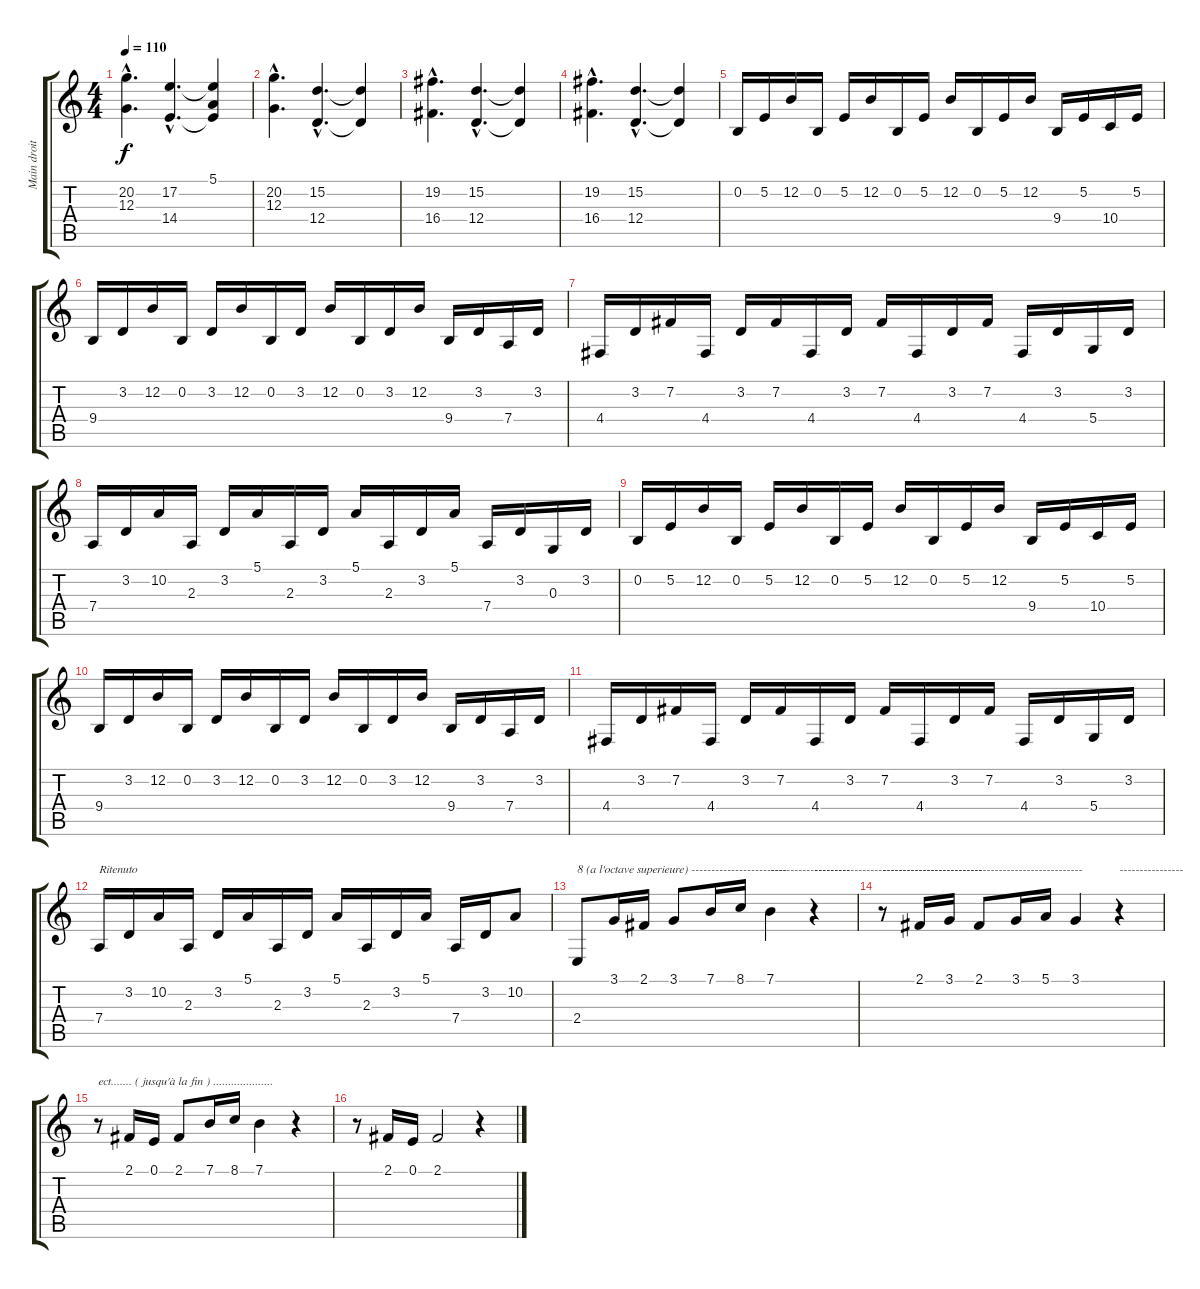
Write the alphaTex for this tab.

\track ("Main droite" "Main droit") {instrument acousticgrandpiano}
\staff {score tabs}
\tuning (E4 B3 G3 D3 A2 E2) {hide}
\ts (4 4)
\tempo 110
\clef g2
\ks c
(20.2{hac} 12.3{hac}).4{d dy f} (17.2{hac} 14.4{hac}).4{d} (5.1{t} 17.2{t} 14.4{t}).4 |
(20.2{hac} 12.3{hac}).4{d} (15.2{hac} 12.4{hac}).4{d} (15.2{t} 12.4{t}).4 |
(19.2{hac} 16.4{hac}).4{d} (15.2{hac} 12.4{hac}).4{d} (15.2{t} 12.4{t}).4 |
(19.2{hac} 16.4{hac}).4{d} (15.2{hac} 12.4{hac}).4{d} (15.2{t} 12.4{t}).4 |
0.2.16 5.2.16 12.2.16 0.2.16 5.2.16 12.2.16 0.2.16 5.2.16 12.2.16 0.2.16 5.2.16 12.2.16 9.4.16 5.2.16 10.4.16 5.2.16 |
9.4.16 3.2.16 12.2.16 0.2.16 3.2.16 12.2.16 0.2.16 3.2.16 12.2.16 0.2.16 3.2.16 12.2.16 9.4.16 3.2.16 7.4.16 3.2.16 |
4.4.16 3.2.16 7.2.16 4.4.16 3.2.16 7.2.16 4.4.16 3.2.16 7.2.16 4.4.16 3.2.16 7.2.16 4.4.16 3.2.16 5.4.16 3.2.16 |
7.4.16 3.2.16 10.2.16 2.3.16 3.2.16 5.1.16 2.3.16 3.2.16 5.1.16 2.3.16 3.2.16 5.1.16 7.4.16 3.2.16 0.3.16 3.2.16 |
0.2.16 5.2.16 12.2.16 0.2.16 5.2.16 12.2.16 0.2.16 5.2.16 12.2.16 0.2.16 5.2.16 12.2.16 9.4.16 5.2.16 10.4.16 5.2.16 |
9.4.16 3.2.16 12.2.16 0.2.16 3.2.16 12.2.16 0.2.16 3.2.16 12.2.16 0.2.16 3.2.16 12.2.16 9.4.16 3.2.16 7.4.16 3.2.16 |
4.4.16 3.2.16 7.2.16 4.4.16 3.2.16 7.2.16 4.4.16 3.2.16 7.2.16 4.4.16 3.2.16 7.2.16 4.4.16 3.2.16 5.4.16 3.2.16 |
7.4.16{txt "Ritenuto"} 3.2.16 10.2.16 2.3.16 3.2.16 5.1.16 2.3.16 3.2.16 5.1.16 2.3.16 3.2.16 5.1.16 7.4.16 3.2.16 10.2.8 |
2.4.8{txt "8 (a l'octave superieure) ------------------------"} 3.1.16 2.1.16 3.1.8 7.1.16 8.1.16 7.1.4{txt "--------------------"} r.4{txt "------------------------------------------"} |
r.8{txt "--------------------------------------------------"} 2.1.16 3.1.16 2.1.8 3.1.16 5.1.16 3.1.4 r.4{txt "----------------"} |
r.8{txt "ect....... ( jusqu'à la fin ) ...................."} 2.1.16 0.1.16 2.1.8 7.1.16 8.1.16 7.1.4 r.4 |
r.8 2.1.16 0.1.16 2.1.2 r.4
